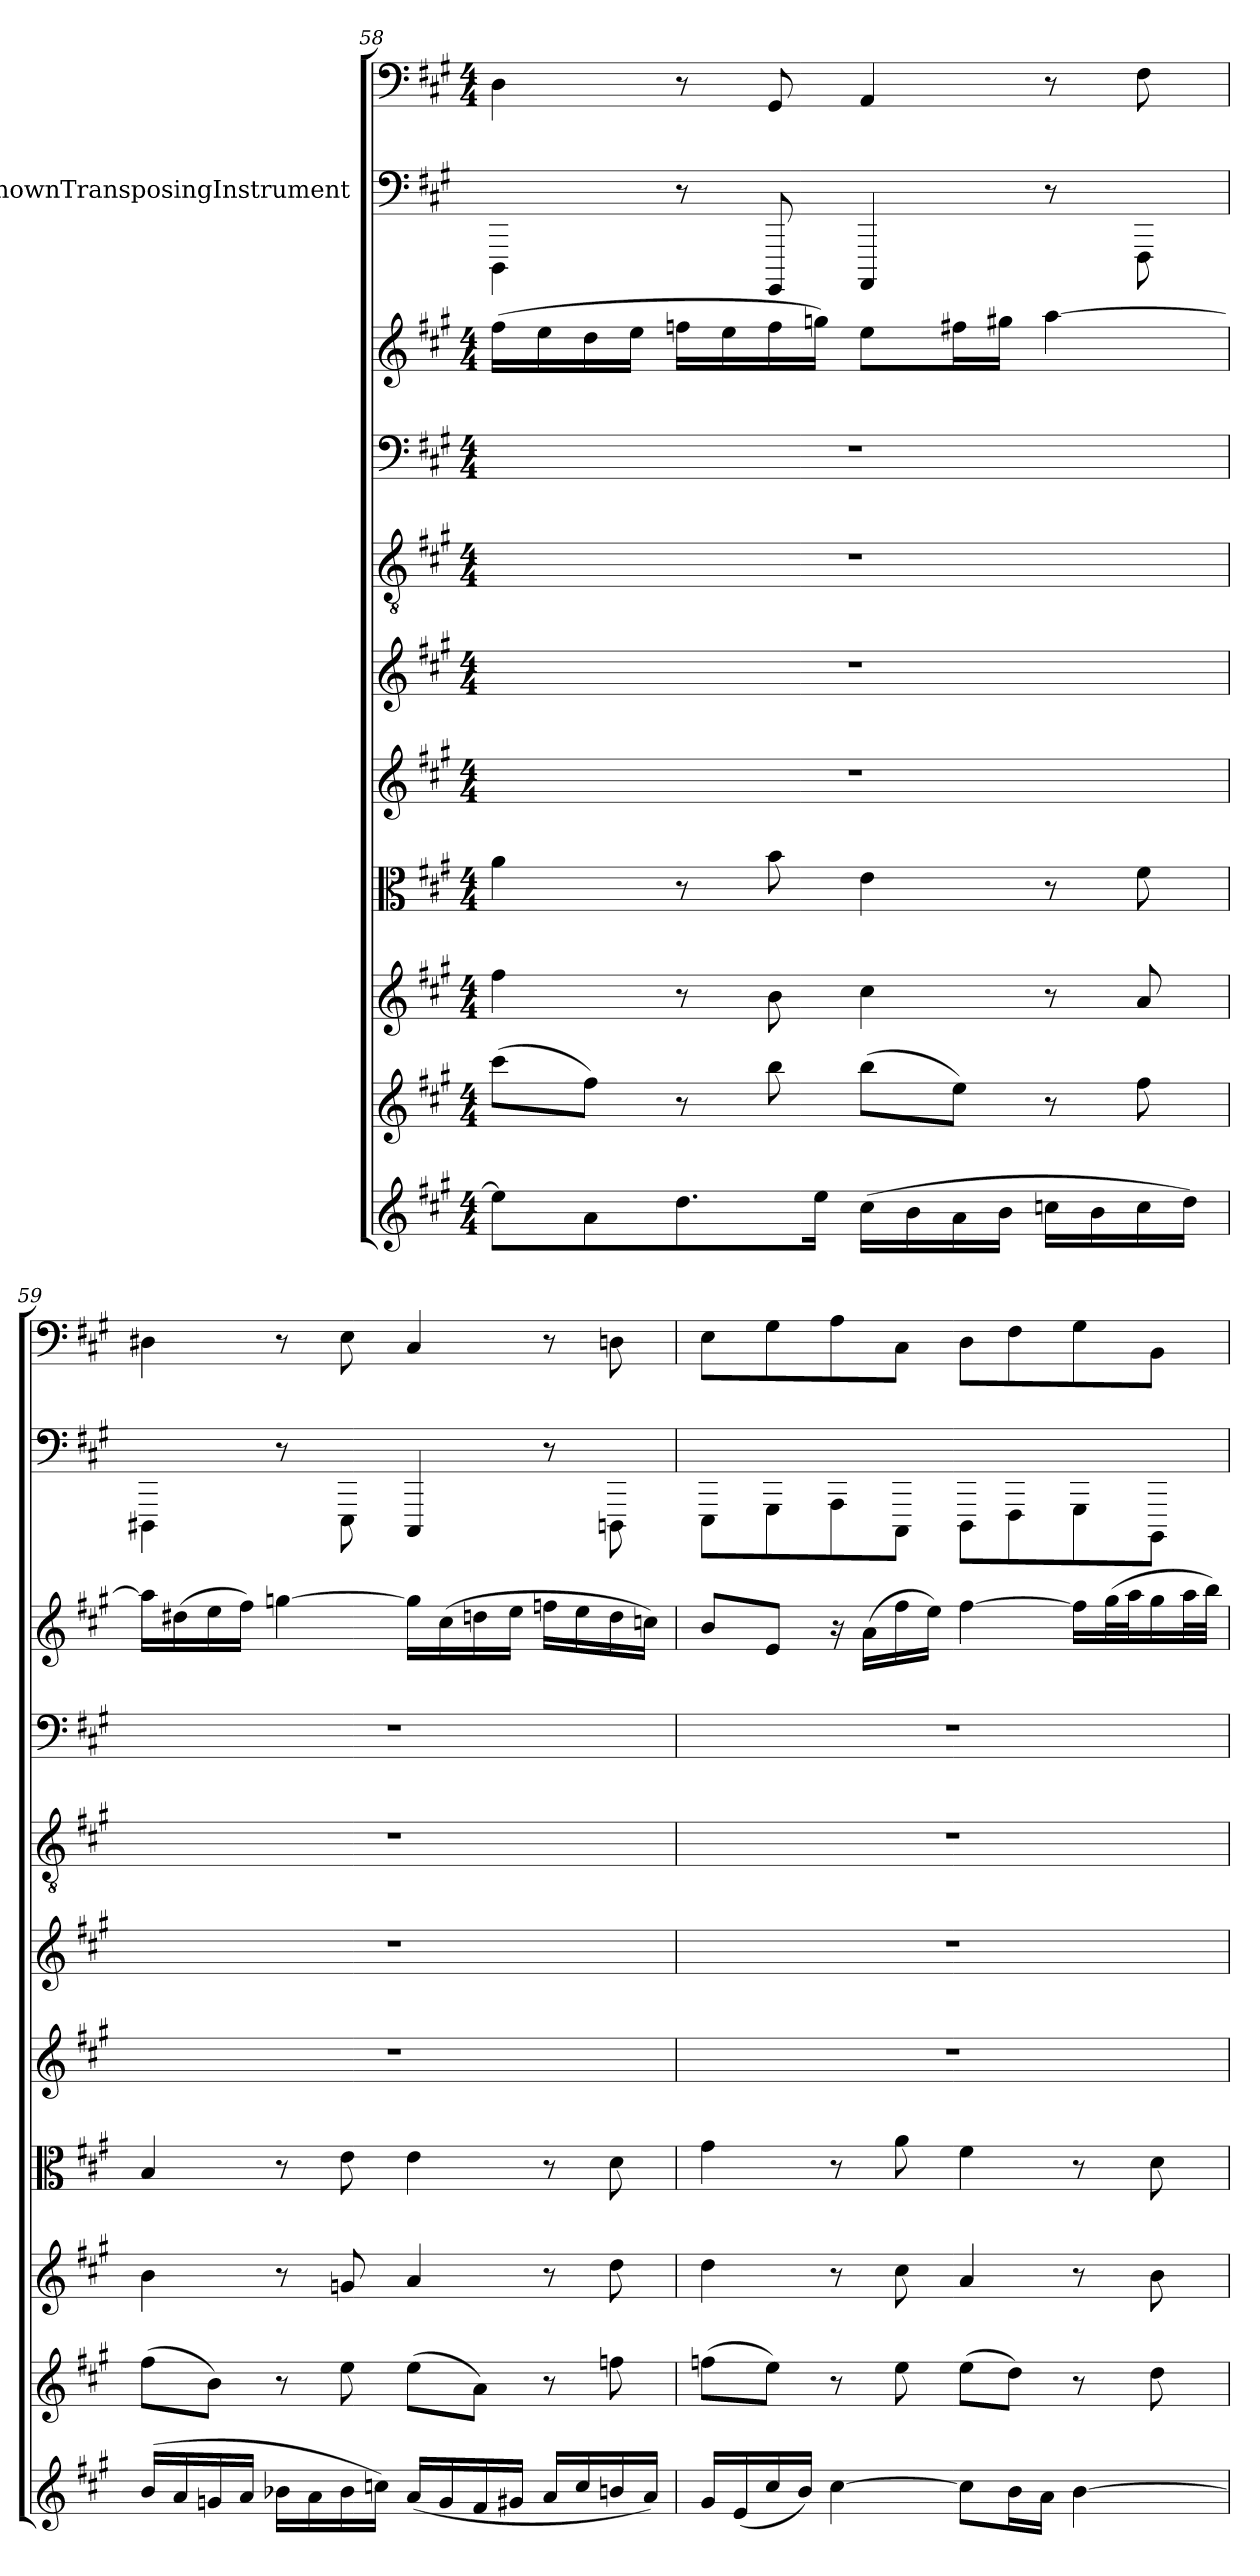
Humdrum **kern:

**kern	**kern	**kern	**kern	**kern	**kern	**kern	**kern	**kern	**kern	**kern
*part11	*part10	*part9	*part8	*part7	*part6	*part5	*part4	*part3	*part2	*part1
*staff11	*staff10	*staff9	*staff8	*staff7	*staff6	*staff5	*staff4	*staff3	*staff2	*staff1
*	*	*	*	*	*	*	*	*	*I"UnknownTransposingInstrument	*
*clefG2	*clefG2	*clefG2	*clefC3	*clefG2	*clefG2	*clefGv2	*clefF4	*clefG2	*clefF4	*clefF4
*	*	*	*	*	*	*	*	*	*ITrd-7c-12	*
*k[f#c#g#]	*k[f#c#g#]	*k[f#c#g#]	*k[f#c#g#]	*k[f#c#g#]	*k[f#c#g#]	*k[f#c#g#]	*k[f#c#g#]	*k[f#c#g#]	*k[f#c#g#]	*k[f#c#g#]
*A:	*A:	*A:	*A:	*A:	*A:	*A:	*A:	*A:	*	*A:
*M4/4	*M4/4	*M4/4	*M4/4	*M4/4	*M4/4	*M4/4	*M4/4	*M4/4	*	*M4/4
=58	=58	=58	=58	=58	=58	=58	=58	=58	=58	=58
8ee\L]	(8ccc#\L	4ff#\	4a\	1r	1r	1r	1r	(16ff#\LL	4DD\	4D\
.	.	.	.	.	.	.	.	16ee\	.	.
8a\	8ff#\J)	.	.	.	.	.	.	16dd\	.	.
.	.	.	.	.	.	.	.	16ee\JJ	.	.
8.dd\	8r	8r	8r	.	.	.	.	16ffn\LL	8r	8r
.	.	.	.	.	.	.	.	16ee\	.	.
.	8bb\	8b\	8b\	.	.	.	.	16ff\	8GGG#/	8GG#/
16ee\Jk	.	.	.	.	.	.	.	16ggn\JJ)	.	.
(16cc#\LL	(8bb\L	4cc#\	4e\	.	.	.	.	8ee\L	4AAA/	4AA/
16b\	.	.	.	.	.	.	.	.	.	.
16a\	8ee\J)	.	.	.	.	.	.	16ff#X\L	.	.
16b\JJ	.	.	.	.	.	.	.	16gg#X\JJ	.	.
16ccn\LL	8r	8r	8r	.	.	.	.	[4aa\	8r	8r
16b\	.	.	.	.	.	.	.	.	.	.
16cc\	8ff#\	8a/	8f#\	.	.	.	.	.	8FF#\	8F#\
16dd\JJ)	.	.	.	.	.	.	.	.	.	.
=59	=59	=59	=59	=59	=59	=59	=59	=59	=59	=59
(16b/LL	(8ff#\L	4b\	4B/	1r	1r	1r	1r	16aa\LL]	4DD#X\	4D#X\
16a/	.	.	.	.	.	.	.	(16dd#X\	.	.
16gn/	8b\J)	.	.	.	.	.	.	16ee\	.	.
16a/JJ	.	.	.	.	.	.	.	16ff#\JJ)	.	.
16b-X\LL	8r	8r	8r	.	.	.	.	[4ggn\	8r	8r
16a\	.	.	.	.	.	.	.	.	.	.
16b-\	8ee\	8gn/	8e\	.	.	.	.	.	8EE\	8E\
16ccn\JJ)	.	.	.	.	.	.	.	.	.	.
(16a/LL	(8ee\L	4a/	4e\	.	.	.	.	16gg\LL]	4CC#/	4C#/
16g/	.	.	.	.	.	.	.	(16cc#\	.	.
16f#/	8a\J)	.	.	.	.	.	.	16ddn\	.	.
16g#X/JJ	.	.	.	.	.	.	.	16ee\JJ	.	.
16a/LL	8r	8r	8r	.	.	.	.	16ffn\LL	8r	8r
16cc/	.	.	.	.	.	.	.	16ee\	.	.
16bn/	8ffn\	8dd\	8d\	.	.	.	.	16dd\	8DDn\	8Dn\
16a/JJ)	.	.	.	.	.	.	.	16ccn\JJ)	.	.
=60	=60	=60	=60	=60	=60	=60	=60	=60	=60	=60
16g#/LL	(8ffn\L	4dd\	4g#\	1r	1r	1r	1r	8b/L	8EE\L	8E\L
(16e/	.	.	.	.	.	.	.	.	.	.
16cc#/	8ee\J)	.	.	.	.	.	.	8e/J	8GG#\	8G#\
16b/JJ)	.	.	.	.	.	.	.	.	.	.
[4cc#\	8r	8r	8r	.	.	.	.	16r	8AA\	8A\
.	.	.	.	.	.	.	.	(16a\LL	.	.
.	8ee\	8cc#\	8a\	.	.	.	.	16ff#\	8CC#\J	8C#\J
.	.	.	.	.	.	.	.	16ee\JJ)	.	.
8cc#\L]	(8ee\L	4a/	4f#\	.	.	.	.	[4ff#\	8DD\L	8D\L
16b\L	8dd\J)	.	.	.	.	.	.	.	8FF#\	8F#\
16a\JJ	.	.	.	.	.	.	.	.	.	.
[4b\	8r	8r	8r	.	.	.	.	16ff#\LL]	8GG#\	8G#\
.	.	.	.	.	.	.	.	(32gg#\L	.	.
.	.	.	.	.	.	.	.	32aa\J	.	.
.	8dd\	8b\	8d\	.	.	.	.	16gg#\	8BBB\J	8BB\J
.	.	.	.	.	.	.	.	32aa\L	.	.
.	.	.	.	.	.	.	.	32bb\JJJ)	.	.
=	=	=	=	=	=	=	=	=	=	=
*-	*-	*-	*-	*-	*-	*-	*-	*-	*-	*-
